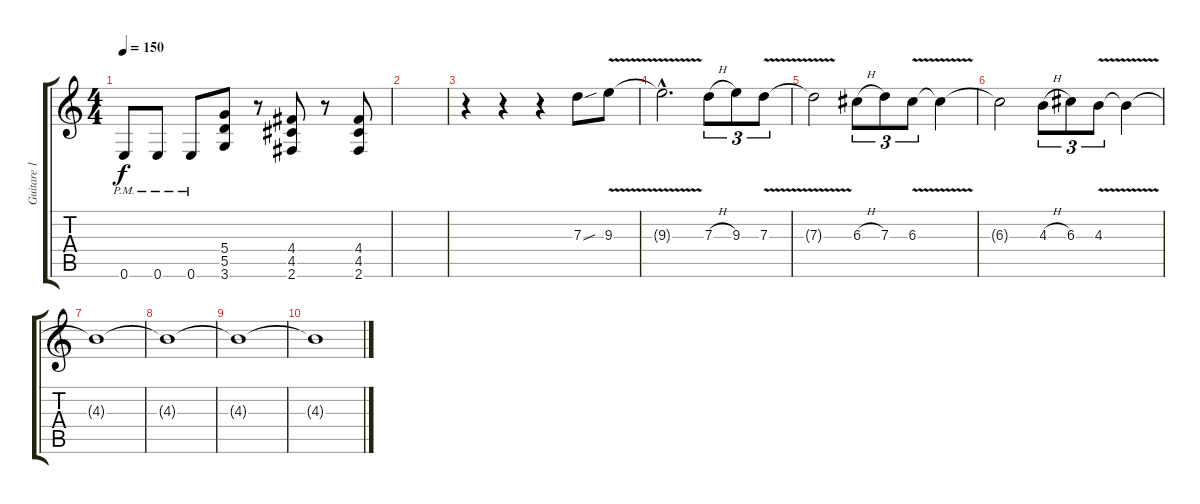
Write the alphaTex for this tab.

\track ("Guitare 1" "Guitare 1") {instrument distortionguitar}
\staff {score tabs}
\tuning (E4 B3 G3 D3 A2 E2) {hide}
\ts (4 4)
\tempo 150
\clef g2
\ks c
0.6{pm}.8{dy f} 0.6{pm}.8 0.6{pm}.8 (5.4 5.5 3.6).8 r.8 (4.4 4.5 2.6).8 r.8 (4.4 4.5 2.6).8 |
|
r.4 r.4 r.4 7.3{sou}.8 9.3{v}.8 |
9.3{hac t}.2{d} 7.3{h}.8{tu (3 2)} 9.3.8{tu (3 2)} 7.3{v}.8{tu (3 2)} |
7.3{t}.2 6.3{h}.8{tu (3 2)} 7.3.8{tu (3 2)} 6.3{v}.8{tu (3 2)} 6.3{t}.4 |
6.3{t}.2 4.3{h}.8{tu (3 2)} 6.3.8{tu (3 2)} 4.3{v}.8{tu (3 2)} 4.3{t}.4 |
4.3{t}.1{volume 0} |
4.3{t}.1 |
4.3{t}.1 |
4.3{t}.1
